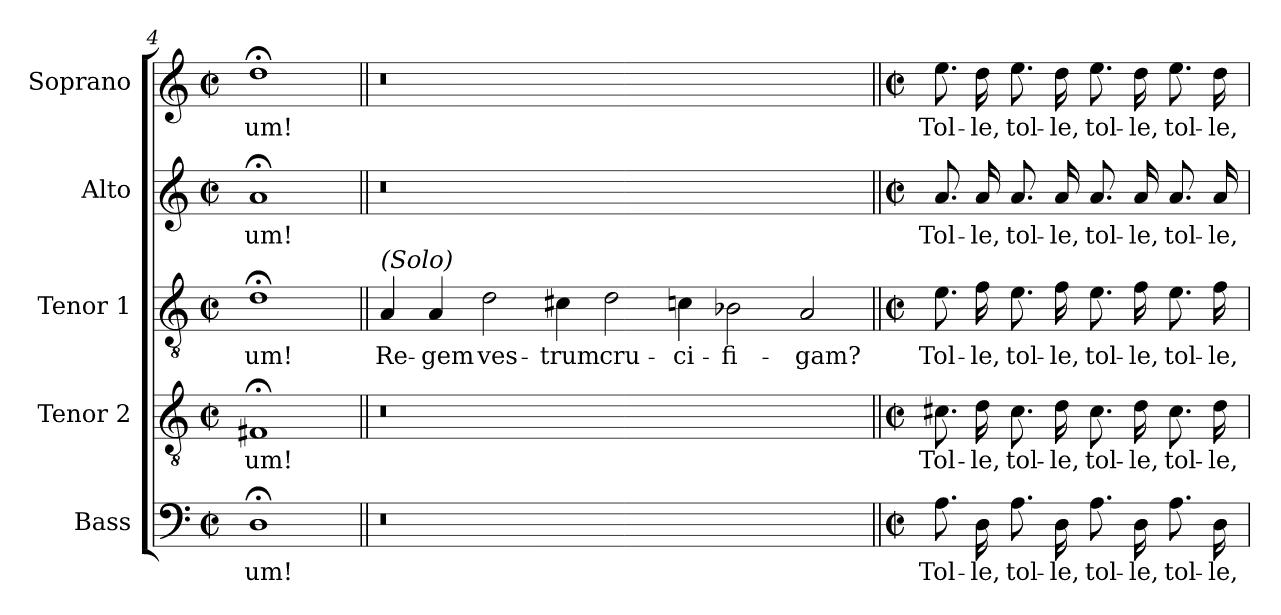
**kern	**text	**kern	**text	**kern	**text	**kern	**text	**kern	**text
*part5	*part5	*part4	*part4	*part3	*part3	*part2	*part2	*part1	*part1
*staff5	*staff5	*staff4	*staff4	*staff3	*staff3	*staff2	*staff2	*staff1	*staff1
*I"Bass	*	*I"Tenor 2	*	*I"Tenor 1	*	*I"Alto	*	*I"Soprano	*
*clefF4	*	*clefGv2	*	*clefGv2	*	*clefG2	*	*clefG2	*
*k[]	*	*k[]	*	*k[]	*	*k[]	*	*k[]	*
*C:	*	*C:	*	*C:	*	*C:	*	*C:	*
*M2/2	*	*M2/2	*	*M2/2	*	*M2/2	*	*M2/2	*
*met(c|)	*	*met(c|)	*	*met(c|)	*	*met(c|)	*	*met(c|)	*
=4	=4	=4	=4	=4	=4	=4	=4	=4	=4
1D;<	-um!	1F#X;<	-um!	1d;<	-um!	1a;<	-um!	1dd;<	-um!
!!LO:LB:g=z
=5||	=5||	=5||	=5||	=5||	=5||	=5||	=5||	=5||	=5||
!	!	!	!	!LO:TX:a:i:t=(Solo)	!	!	!	!	!
0.r	.	0.r	.	4A/	Re-	0.r	.	0.r	.
.	.	.	.	4A/	-gem	.	.	.	.
.	.	.	.	2d\	ves-	.	.	.	.
.	.	.	.	4c#X\	-trum	.	.	.	.
.	.	.	.	2d\	cru-	.	.	.	.
.	.	.	.	4cn\	-ci-	.	.	.	.
.	.	.	.	2B-X\	-fi-	.	.	.	.
.	.	.	.	2A/	-gam?	.	.	.	.
=6||	=6||	=6||	=6||	=6||	=6||	=6||	=6||	=6||	=6||
*M2/2	*	*M2/2	*	*M2/2	*	*M2/2	*	*M2/2	*
*met(c|)	*	*met(c|)	*	*met(c|)	*	*met(c|)	*	*met(c|)	*
8.A\	Tol-	8.c#X\	Tol-	8.e\	Tol-	8.a/	Tol-	8.ee\	Tol-
16D\	-le,	16d\	-le,	16f\	-le,	16a/	-le,	16dd\	-le,
8.A\	tol-	8.c#\	tol-	8.e\	tol-	8.a/	tol-	8.ee\	tol-
16D\	-le,	16d\	-le,	16f\	-le,	16a/	-le,	16dd\	-le,
8.A\	tol-	8.c#\	tol-	8.e\	tol-	8.a/	tol-	8.ee\	tol-
16D\	-le,	16d\	-le,	16f\	-le,	16a/	-le,	16dd\	-le,
8.A\	tol-	8.c#\	tol-	8.e\	tol-	8.a/	tol-	8.ee\	tol-
16D\	-le,	16d\	-le,	16f\	-le,	16a/	-le,	16dd\	-le,
=	=	=	=	=	=	=	=	=	=
*-	*-	*-	*-	*-	*-	*-	*-	*-	*-
